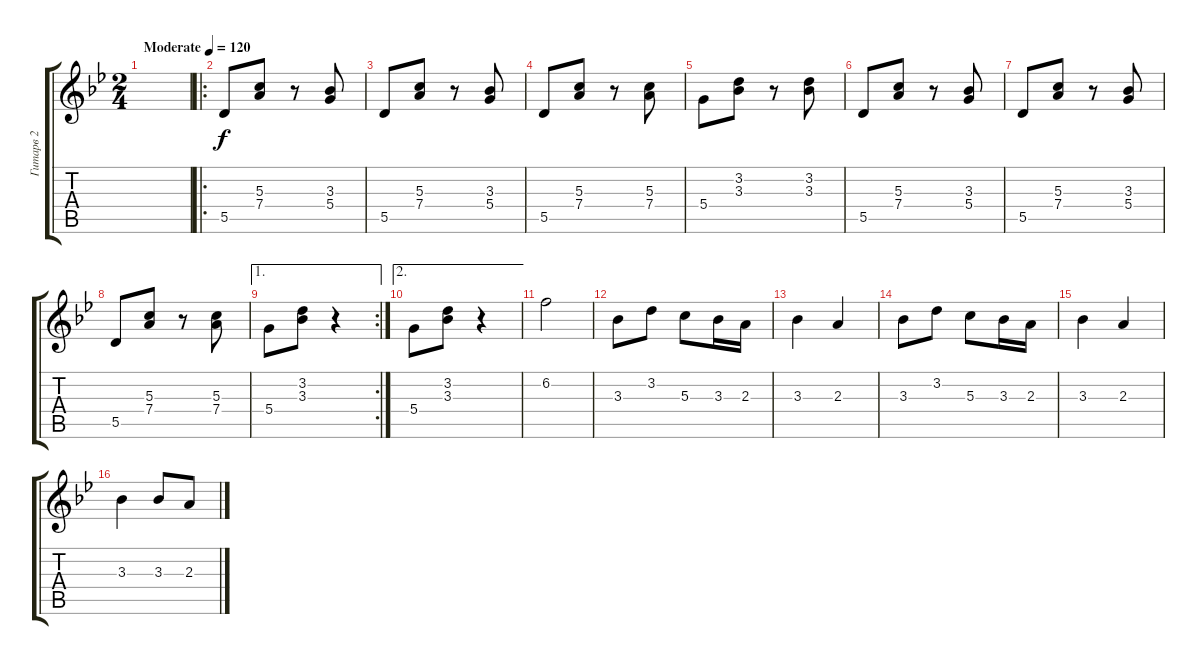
\track ("Гитарв 2" "Гитарв 2") {instrument acousticguitarsteel}
\staff {score tabs}
\tuning (E4 B3 G3 D3 A2 E2) {hide}
\ts (2 4)
\tempo (120 "Moderate")
\clef g2
\ks gminor
|
\ro
5.5.8 (5.3 7.4).8 r.8 (3.3 5.4).8 |
5.5.8 (5.3 7.4).8 r.8 (3.3 5.4).8 |
5.5.8 (5.3 7.4).8 r.8{volume 10} (5.3 7.4).8 |
5.4.8 (3.2 3.3).8 r.8{volume 13} (3.2 3.3).8 |
5.5.8 (5.3 7.4).8 r.8 (3.3 5.4).8 |
5.5.8 (5.3 7.4).8 r.8 (3.3 5.4).8 |
5.5.8 (5.3 7.4).8 r.8 (5.3 7.4).8 |
\ae 1
\rc 2
5.4.8 (3.2 3.3).8 r.4 |
\ae 2
5.4.8 (3.2 3.3).8 r.4 |
6.2.2 |
3.3.8 3.2.8 5.3.8 3.3.16 2.3.16 |
3.3.4 2.3.4 |
3.3.8 3.2.8 5.3.8 3.3.16 2.3.16 |
3.3.4 2.3.4 |
3.3.4 3.3.8 2.3.8
